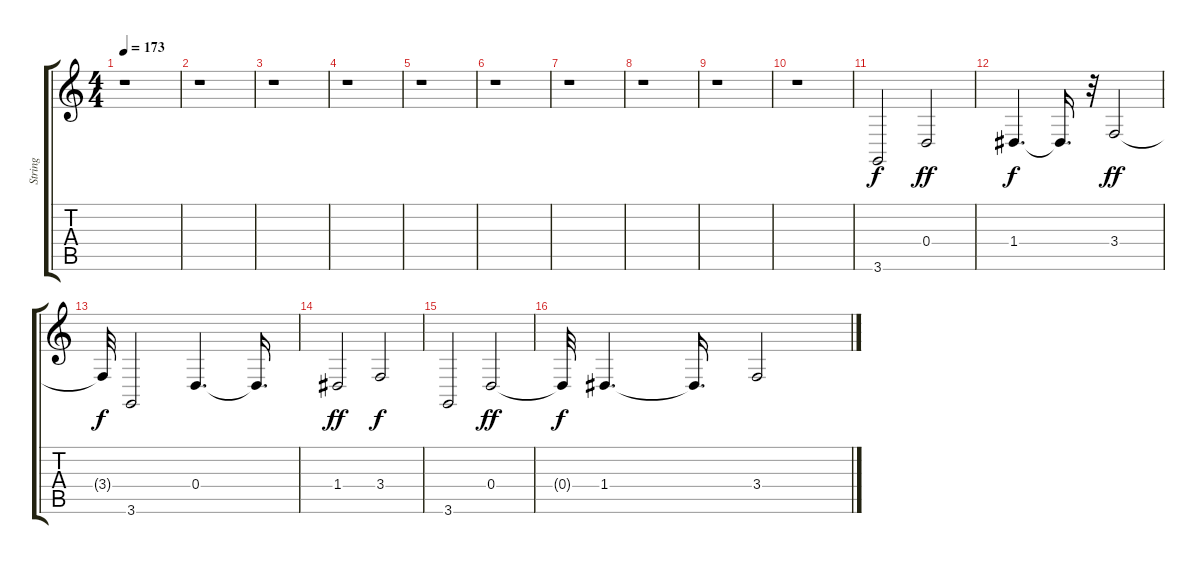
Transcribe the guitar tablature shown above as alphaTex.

\track ("String" "String") {instrument stringensemble2}
\staff {score tabs}
\tuning (E4 B3 G3 D3 A2 E2) {hide}
\ts (4 4)
\tempo 173
\clef g2
\ks c
r.1{dy f} |
r.1 |
r.1 |
r.1 |
r.1 |
r.1 |
r.1 |
r.1 |
r.1 |
r.1 |
3.6.2 0.4.2{dy ff} |
1.4.4{d dy f} 1.4{t}.16{d} r.32 3.4.2{dy ff} |
3.4{t}.32{dy f} 3.6.2 0.4.4{d} 0.4{t}.16{d} |
1.4.2{dy ff} 3.4.2{dy f} |
3.6.2 0.4.2{dy ff} |
0.4{t}.32{dy f} 1.4.4{d} 1.4{t}.16{d} 3.4.2
